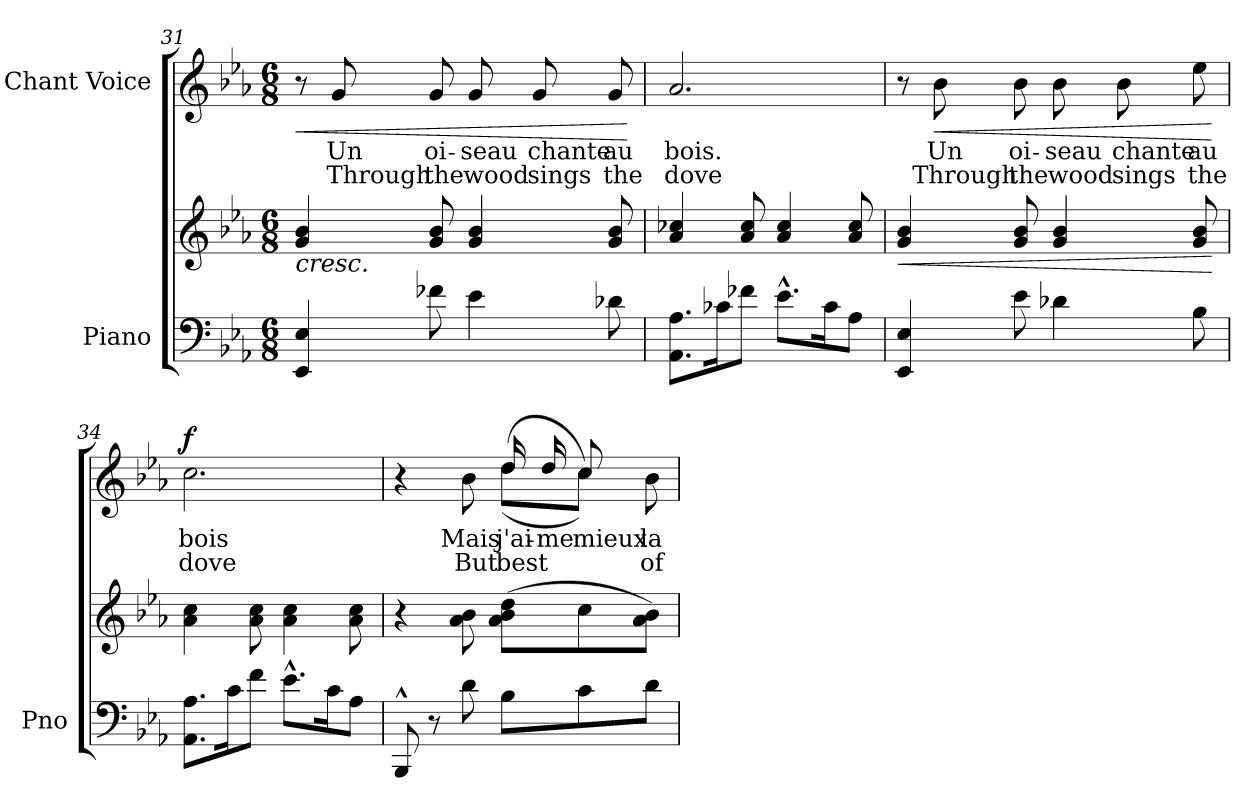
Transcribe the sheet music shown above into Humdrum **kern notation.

**kern	**kern	**dynam	**kern	**text	**text	**dynam
*part2	*part2	*part2	*part1	*part1	*part1	*part1
*staff3	*staff2	*staff2/3	*staff1	*staff1	*staff1	*staff1
*I"Piano	*	*	*I"Chant Voice	*	*	*
*I'Pno	*	*	*	*	*	*
*clefF4	*clefG2	*	*clefG2	*	*	*
*k[b-e-a-]	*k[b-e-a-]	*	*k[b-e-a-]	*	*	*
*M6/8	*M6/8	*	*M6/8	*	*	*
=31	=31	=31	=31	=31	=31	=31
!	!LO:TX:b:i:t=cresc.	!	!	!	!	!
!	!	!	!	!	!	!LO:HP:b
4EE-/ 4E-/	4g/ 4b-/	.	8r	.	.	<
!	!	!	!	!LO:LY:b	!LO:LY:b	!
.	.	.	8g/	Un	Through	.
!	!	!	!	!LO:LY:b	!LO:LY:b	!
8f-X\	8g/ 8b-/	.	8g/	oi-	the	.
!	!	!	!	!LO:LY:b	!LO:LY:b	!
4e-\	4g/ 4b-/	.	8g/	-seau	wood	.
!	!	!	!	!LO:LY:b	!LO:LY:b	!
.	.	.	8g/	chante	sings	.
!	!	!	!	!LO:LY:b	!LO:LY:b	!
8d-X\	8g/ 8b-/	.	8g/	au	the	.
.	.	.	.	.	.	[
=32	=32	=32	=32	=32	=32	=32
!	!	!	!	!LO:LY:b	!LO:LY:b	!
8.AA-\ 8.A-\L	4a-/ 4cc-X/	.	2.a-/	bois.	dove	.
16c-X\K	.	.	.	.	.	.
8f-X\J	8a-/ 8cc-/	.	.	.	.	.
8.e-^^\L	4a-/ 4cc-/	.	.	.	.	.
16c-\K	.	.	.	.	.	.
8A-\J	8a-/ 8cc-/	.	.	.	.	.
!!LO:LB:g=z
=33	=33	=33	=33	=33	=33	=33
!	!	!LO:HP:b	!	!	!	!
4EE-/ 4E-/	4g/ 4b-/	<	8r	.	.	.
!	!	!	!	!LO:LY:b	!LO:LY:b	!LO:HP:b
.	.	.	8b-\	Un	Through	<
!	!	!	!	!LO:LY:b	!LO:LY:b	!
8e-\	8g/ 8b-/	.	8b-\	oi-	the	.
!	!	!	!	!LO:LY:b	!LO:LY:b	!
4d-X\	4g/ 4b-/	.	8b-\	-seau	wood	.
!	!	!	!	!LO:LY:b	!LO:LY:b	!
.	.	.	8b-\	chante	sings	.
!	!	!	!	!LO:LY:b	!LO:LY:b	!
8B-\	8g/ 8b-/	.	8ee-\	au	the	.
.	.	[	.	.	.	[
=34	=34	=34	=34	=34	=34	=34
!	!	!	!	!LO:LY:b	!LO:LY:b	!LO:DY:a
8.AA-\ 8.A-\L	4a-\ 4cc\	.	2.cc\	bois	dove	f
16c\K	.	.	.	.	.	.
8f\J	8a-\ 8cc\	.	.	.	.	.
8.e-^^\L	4a-\ 4cc\	.	.	.	.	.
16c\K	.	.	.	.	.	.
8A-\J	8a-\ 8cc\	.	.	.	.	.
=35	=35	=35	=35	=35	=35	=35
*	*	*	*^	*	*	*
8BBB-^^/	4r	.	4r	4.ryy	.	.	.
8r	.	.	.	.	.	.	.
!	!	!	!	!	!LO:LY:b	!LO:LY:b	!LO:DY:a
!	!	!	!	!	!	!	!LO:DY:n=1:a
8d\	8a-\ 8b-\	.	8b-\	.	Mais	But	other-dynamics f
!	!	!	!	!	!LO:LY:b	!LO:LY:b	!
8B-\L	(>8a-\ 8b-\ 8dd\L	.	16dd/	(<(<8dd\L	j'ai-	best	.
!	!	!	!	!	!LO:LY:b	!	!
.	.	.	16dd/	.	-me	.	.
!	!	!	!	!	!LO:LY:b	!	!
8c\	8cc\	.	8cc/	8cc\J))	mieux	.	.
!	!	!	!	!	!LO:LY:b	!LO:LY:b	!
8d\J	8a-\ 8b-\J)	.	8b-\	8ryy	la	of	.
*	*	*	*v	*v	*	*	*
=	=	=	=	=	=	=
*-	*-	*-	*-	*-	*-	*-
